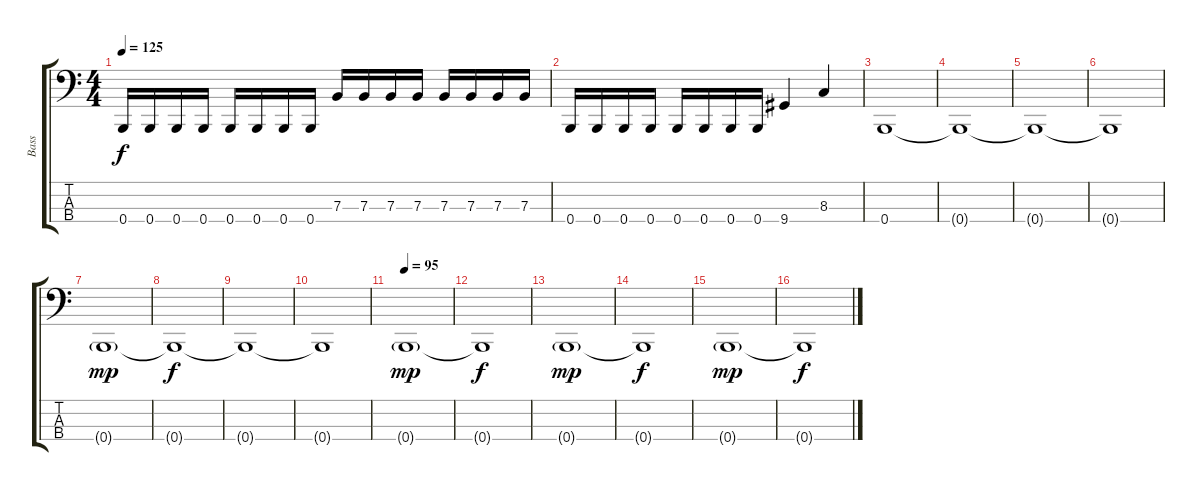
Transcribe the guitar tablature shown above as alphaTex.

\track ("Bass" "Bass") {instrument electricbasspick}
\staff {score tabs}
\tuning (D2 A1 E1 B0) {hide}
\ts (4 4)
\tempo 125
\clef f4
\ks c
0.4.16{dy f} 0.4.16 0.4.16 0.4.16 0.4.16 0.4.16 0.4.16 0.4.16 7.3.16 7.3.16 7.3.16 7.3.16 7.3.16 7.3.16 7.3.16 7.3.16 |
0.4.16 0.4.16 0.4.16 0.4.16 0.4.16 0.4.16 0.4.16 0.4.16 9.4.4 8.3.4 |
0.4.1 |
0.4{t}.1 |
0.4{t}.1 |
0.4{t}.1 |
0.4{g}.1{dy mp} |
0.4{t}.1{dy f} |
0.4{t}.1 |
0.4{t}.1 |
\tempo 95
0.4{g}.1{dy mp} |
0.4{t}.1{dy f} |
0.4{g}.1{dy mp} |
0.4{t}.1{dy f} |
0.4{g}.1{dy mp} |
0.4{t}.1{dy f}
